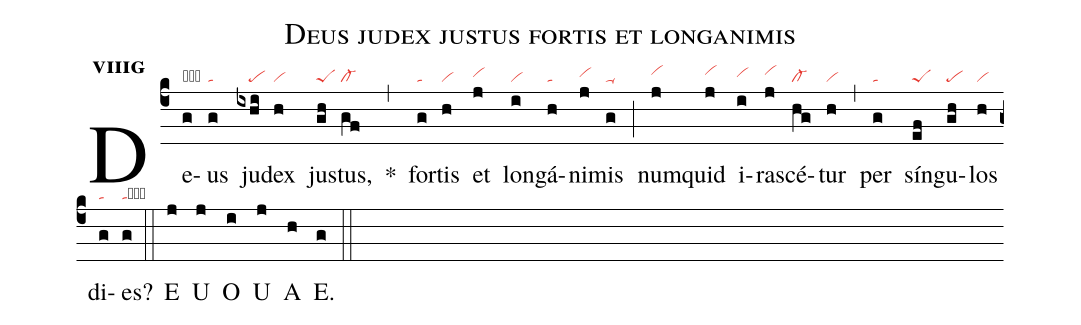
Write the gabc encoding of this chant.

name:Deus judex justus fortis et longanimis;
office-part:an;
mode:8g;
nabc-lines:1;
%%
initial-style: 1;
name: Deus judex justus fortis et longanimis;
mode:8;
office-part: Antiphona;
annotation: Ant.;
annotation:viii g;
nabc-lines:1;
%%
(c4) De(g|obta)us(g|ta) ju(ixhi|////pe)dex(h|vi) jus(gh|peS)tus,(gf|cl-) <sp>*</sp>(,) for(g|ta)tis(h|vi) et(j|vihh) lon(i|vi)gá(h|ta)ni(j|vihh)mis(g|ta-) (;) num(j|vihi)quid(j|vihi) i(i|vihh)ras(j|vihi)cé(hg|cl-)tur(h|vi) (,) per(g|ta) sín(ef|peS)gu(gh|pe)los(h|vi) di(g|ta)es?(g|tacb) (::)

<eu>E(j) U(j) O(i) U(j) A(h) E.(g) </eu>(::)
